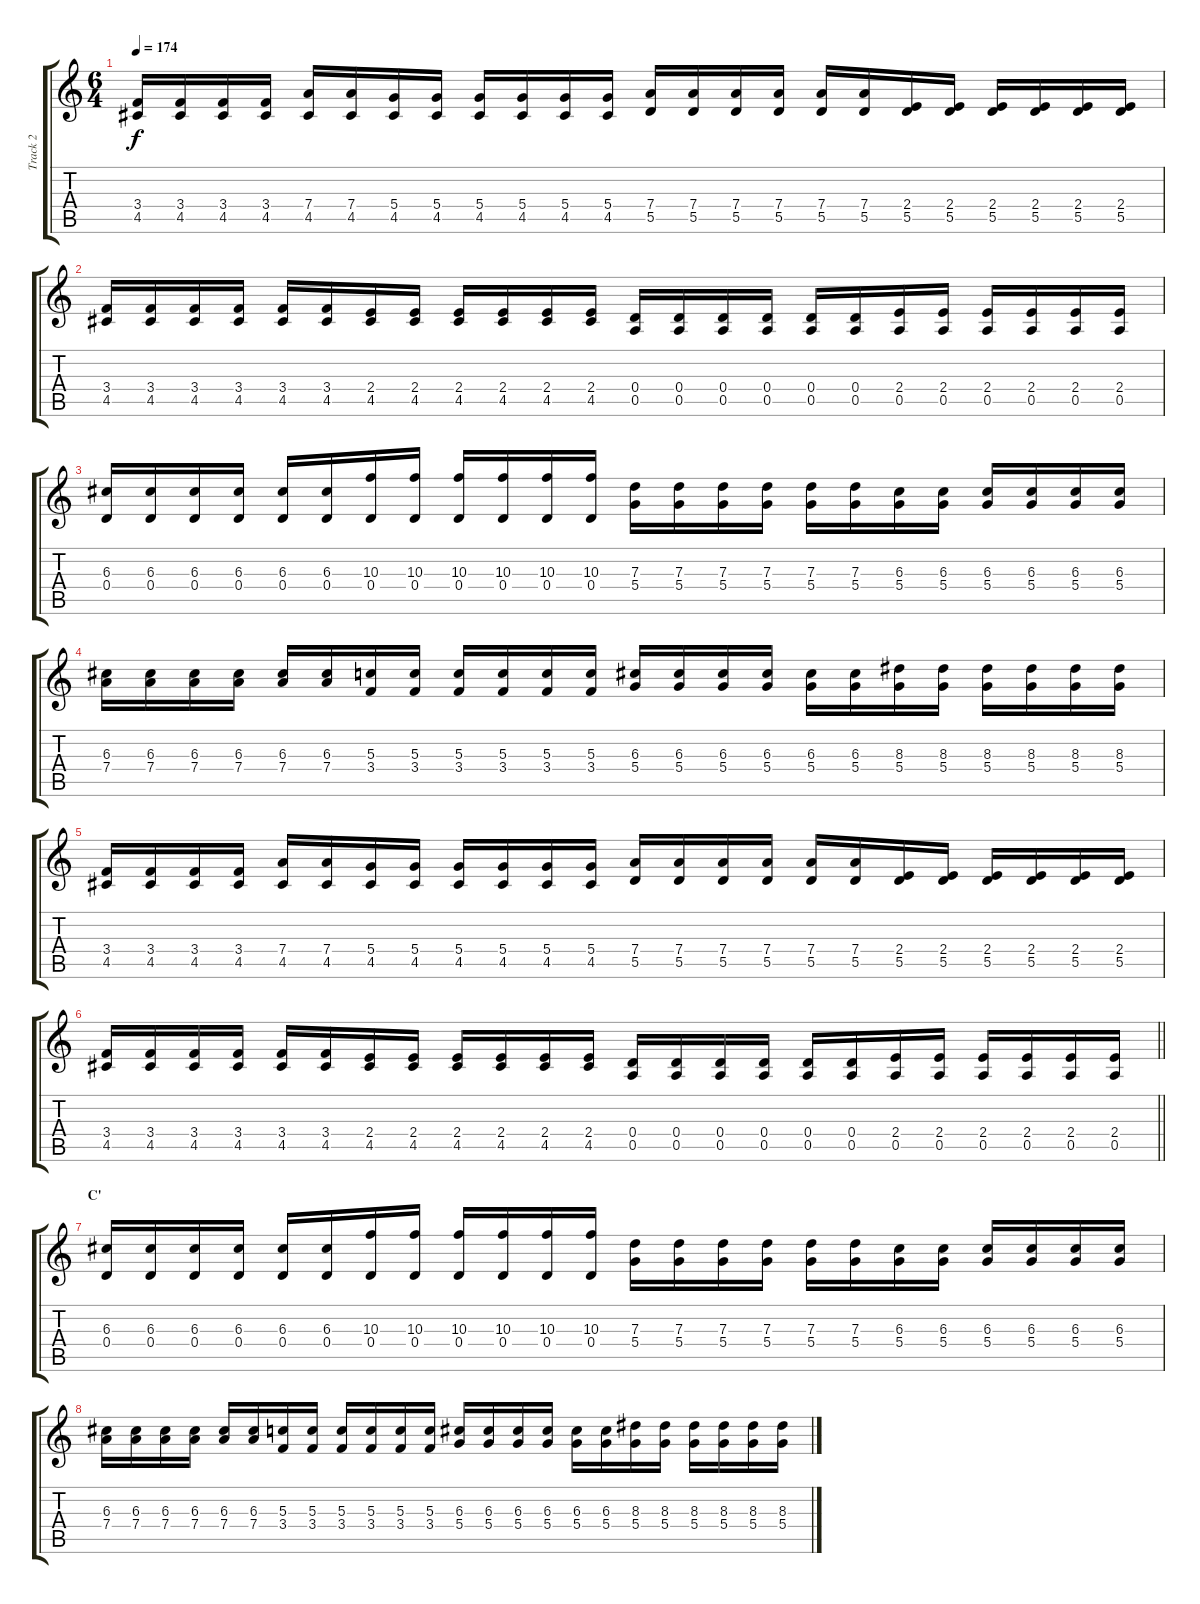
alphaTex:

\track ("Track 2" "Track 2") {instrument distortionguitar}
\staff {score tabs}
\tuning (E4 B3 G3 D3 A2 E2) {hide}
\ts (6 4)
\tempo 174
\clef g2
\ks c
(3.4 4.5).16{dy f} (3.4 4.5).16 (3.4 4.5).16 (3.4 4.5).16 (7.4 4.5).16 (7.4 4.5).16 (5.4 4.5).16 (5.4 4.5).16 (5.4 4.5).16 (5.4 4.5).16 (5.4 4.5).16 (5.4 4.5).16 (7.4 5.5).16 (7.4 5.5).16 (7.4 5.5).16 (7.4 5.5).16 (7.4 5.5).16 (7.4 5.5).16 (2.4 5.5).16 (2.4 5.5).16 (2.4 5.5).16 (2.4 5.5).16 (2.4 5.5).16 (2.4 5.5).16 |
(3.4 4.5).16 (3.4 4.5).16 (3.4 4.5).16 (3.4 4.5).16 (3.4 4.5).16 (3.4 4.5).16 (2.4 4.5).16 (2.4 4.5).16 (2.4 4.5).16 (2.4 4.5).16 (2.4 4.5).16 (2.4 4.5).16 (0.4 0.5).16 (0.4 0.5).16 (0.4 0.5).16 (0.4 0.5).16 (0.4 0.5).16 (0.4 0.5).16 (2.4 0.5).16 (2.4 0.5).16 (2.4 0.5).16 (2.4 0.5).16 (2.4 0.5).16 (2.4 0.5).16 |
(6.3 0.4).16 (6.3 0.4).16 (6.3 0.4).16 (6.3 0.4).16 (6.3 0.4).16 (6.3 0.4).16 (10.3 0.4).16 (10.3 0.4).16 (10.3 0.4).16 (10.3 0.4).16 (10.3 0.4).16 (10.3 0.4).16 (7.3 5.4).16 (7.3 5.4).16 (7.3 5.4).16 (7.3 5.4).16 (7.3 5.4).16 (7.3 5.4).16 (6.3 5.4).16 (6.3 5.4).16 (6.3 5.4).16 (6.3 5.4).16 (6.3 5.4).16 (6.3 5.4).16 |
(6.3 7.4).16 (6.3 7.4).16 (6.3 7.4).16 (6.3 7.4).16 (6.3 7.4).16 (6.3 7.4).16 (5.3 3.4).16 (5.3 3.4).16 (5.3 3.4).16 (5.3 3.4).16 (5.3 3.4).16 (5.3 3.4).16 (6.3 5.4).16 (6.3 5.4).16 (6.3 5.4).16 (6.3 5.4).16 (6.3 5.4).16 (6.3 5.4).16 (8.3 5.4).16 (8.3 5.4).16 (8.3 5.4).16 (8.3 5.4).16 (8.3 5.4).16 (8.3 5.4).16 |
(3.4 4.5).16 (3.4 4.5).16 (3.4 4.5).16 (3.4 4.5).16 (7.4 4.5).16 (7.4 4.5).16 (5.4 4.5).16 (5.4 4.5).16 (5.4 4.5).16 (5.4 4.5).16 (5.4 4.5).16 (5.4 4.5).16 (7.4 5.5).16 (7.4 5.5).16 (7.4 5.5).16 (7.4 5.5).16 (7.4 5.5).16 (7.4 5.5).16 (2.4 5.5).16 (2.4 5.5).16 (2.4 5.5).16 (2.4 5.5).16 (2.4 5.5).16 (2.4 5.5).16 |
\barLineRight lightlight
(3.4 4.5).16 (3.4 4.5).16 (3.4 4.5).16 (3.4 4.5).16 (3.4 4.5).16 (3.4 4.5).16 (2.4 4.5).16 (2.4 4.5).16 (2.4 4.5).16 (2.4 4.5).16 (2.4 4.5).16 (2.4 4.5).16 (0.4 0.5).16 (0.4 0.5).16 (0.4 0.5).16 (0.4 0.5).16 (0.4 0.5).16 (0.4 0.5).16 (2.4 0.5).16 (2.4 0.5).16 (2.4 0.5).16 (2.4 0.5).16 (2.4 0.5).16 (2.4 0.5).16 |
\section ("" "C'")
(6.3 0.4).16 (6.3 0.4).16 (6.3 0.4).16 (6.3 0.4).16 (6.3 0.4).16 (6.3 0.4).16 (10.3 0.4).16 (10.3 0.4).16 (10.3 0.4).16 (10.3 0.4).16 (10.3 0.4).16 (10.3 0.4).16 (7.3 5.4).16 (7.3 5.4).16 (7.3 5.4).16 (7.3 5.4).16 (7.3 5.4).16 (7.3 5.4).16 (6.3 5.4).16 (6.3 5.4).16 (6.3 5.4).16 (6.3 5.4).16 (6.3 5.4).16 (6.3 5.4).16 |
(6.3 7.4).16 (6.3 7.4).16 (6.3 7.4).16 (6.3 7.4).16 (6.3 7.4).16 (6.3 7.4).16 (5.3 3.4).16 (5.3 3.4).16 (5.3 3.4).16 (5.3 3.4).16 (5.3 3.4).16 (5.3 3.4).16 (6.3 5.4).16 (6.3 5.4).16 (6.3 5.4).16 (6.3 5.4).16 (6.3 5.4).16 (6.3 5.4).16 (8.3 5.4).16 (8.3 5.4).16 (8.3 5.4).16 (8.3 5.4).16 (8.3 5.4).16 (8.3 5.4).16
